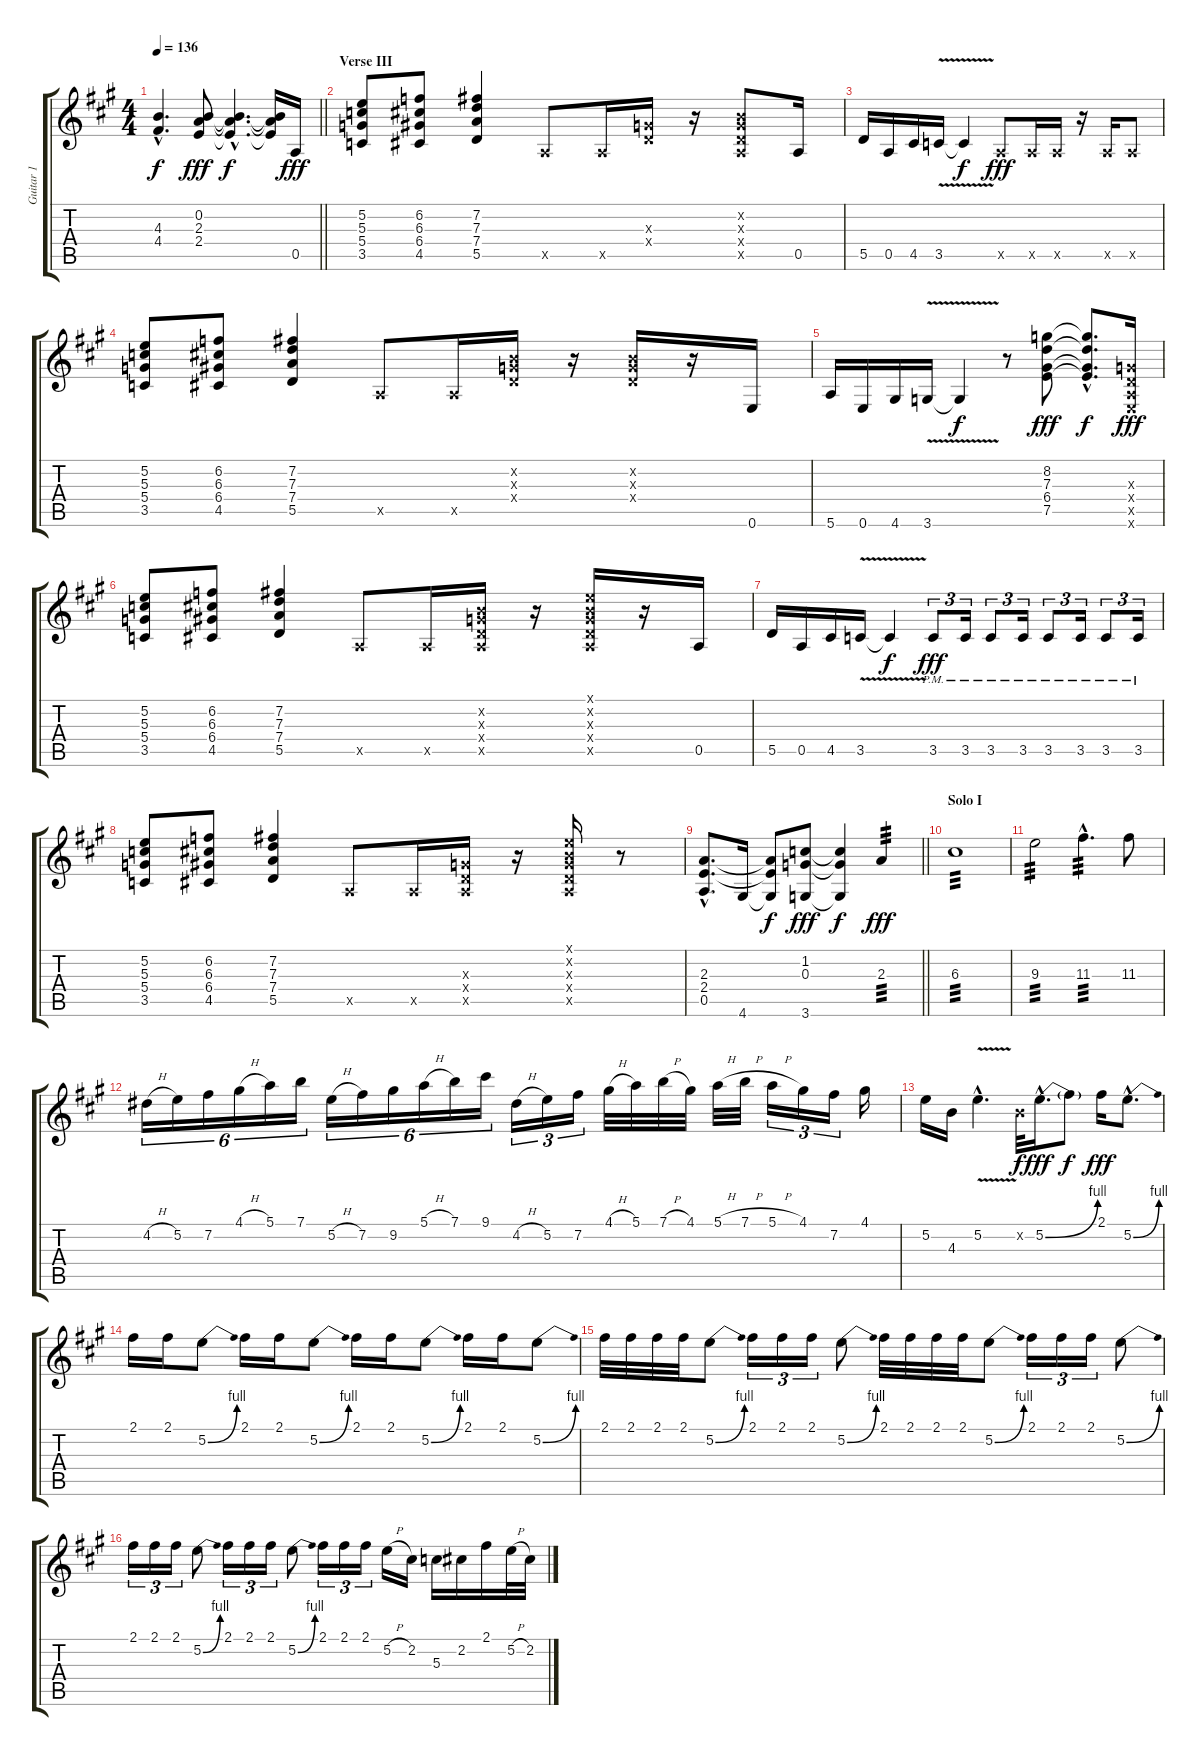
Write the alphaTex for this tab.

\track ("Guitar 1" "Guitar 1") {instrument distortionguitar}
\staff {score tabs}
\tuning (E4 B3 G3 D3 A2 E2) {hide}
\ts (4 4)
\tempo 136
\clef g2
\barLineRight lightlight
\ks a
(4.3{hac t} 4.4{hac t}).4{d dy f} (0.2 2.3 2.4).8{dy fff} (0.2{hac t} 2.3{hac t} 2.4{hac t}).4{d dy f} (0.2{t} 2.3{t} 2.4{t}).16 0.5.16{dy fff} |
\section ("" "Verse III")
(5.2 5.3 5.4 3.5).8 (6.2 6.3 6.4 4.5).8 (7.2 7.3 7.4 5.5).4 0.5{x}.8 0.5{x}.16 (0.3{x} 0.4{x}).16 r.16 (0.2{x} 0.3{x} 0.4{x} 0.5{x}).8 0.5.16 |
5.5.16 0.5.16 4.5.16 3.5{v}.16 3.5{t}.4{dy f} 0.5{x}.8{dy fff} 0.5{x}.16 0.5{x}.16 r.16 0.5{x}.16 0.5{x}.8 |
(5.2 5.3 5.4 3.5).8 (6.2 6.3 6.4 4.5).8 (7.2 7.3 7.4 5.5).4 0.5{x}.8 0.5{x}.16 (0.2{x} 0.3{x} 0.4{x}).16 r.16 (0.2{x} 0.3{x} 0.4{x}).16 r.16 0.6.16 |
5.6.16 0.6.16 4.6.16 3.6{v}.16 3.6{t}.4{dy f} r.8 (8.2 7.3 6.4 7.5).8{dy fff} (8.2{hac t} 7.3{hac t} 6.4{hac t} 7.5{hac t}).8{d dy f} (0.3{x} 0.4{x} 0.5{x} 0.6{x}).16{dy fff} |
(5.2 5.3 5.4 3.5).8 (6.2 6.3 6.4 4.5).8 (7.2 7.3 7.4 5.5).4 0.5{x}.8 0.5{x}.16 (0.2{x} 0.3{x} 0.4{x} 0.5{x}).16 r.16 (0.1{x} 0.2{x} 0.3{x} 0.4{x} 0.5{x}).16 r.16 0.5.16 |
5.5.16 0.5.16 4.5.16 3.5{v}.16 3.5{t}.4{dy f} 3.5{pm}.8{tu (3 2) dy fff} 3.5{pm}.16{tu (3 2)} 3.5{pm}.8{tu (3 2)} 3.5{pm}.16{tu (3 2)} 3.5{pm}.8{tu (3 2)} 3.5{pm}.16{tu (3 2)} 3.5{pm}.8{tu (3 2)} 3.5{pm}.16{tu (3 2)} |
(5.2 5.3 5.4 3.5).8 (6.2 6.3 6.4 4.5).8 (7.2 7.3 7.4 5.5).4 0.5{x}.8 0.5{x}.16 (0.3{x} 0.4{x} 0.5{x}).16 r.16 (0.1{x} 0.2{x} 0.3{x} 0.4{x} 0.5{x}).16 r.8 |
\barLineRight lightlight
(2.3{hac} 2.4{hac} 0.5{hac}).8{d} 4.6.16 (2.3{t} 2.4{t} 4.6{t}).8{dy f} (1.2 0.3 3.6).8{dy fff} (1.2{t} 0.3{t} 3.6{t}).4{dy f} 2.3.4{tp 3 dy fff} |
\section ("" "Solo I")
6.3.1{tp 3} |
9.3.2{tp 3} 11.3{hac}.4{d tp 3} 11.3.8 |
4.2{h}.16{tu (6 4)} 5.2.16{tu (6 4)} 7.2.16{tu (6 4)} 4.1{h}.16{tu (6 4)} 5.1.16{tu (6 4)} 7.1.16{tu (6 4)} 5.2{h}.16{tu (6 4)} 7.2.16{tu (6 4)} 9.2.16{tu (6 4)} 5.1{h}.16{tu (6 4)} 7.1.16{tu (6 4)} 9.1.16{tu (6 4)} 4.2{h}.16{tu (3 2)} 5.2.16{tu (3 2)} 7.2.16{tu (3 2)} 4.1{h}.32 5.1.32 7.1{h}.32 4.1.32 5.1{h}.32 7.1{h}.32 5.1{h}.16{tu (3 2)} 4.1.16{tu (3 2)} 7.2.16{tu (3 2)} 4.1.16 |
5.2.16 4.3.16 5.2{v hac}.4{d} 0.2{x}.32{dy f} 5.2{be (bend 0 0 60 4) hac}.16{d dy fff} 5.2{t}.8{dy f} 2.1.16{dy fff} 5.2{be (bend 0 0 60 4) hac}.8{d} |
2.1.16 2.1.16 5.2{be (bend 0 0 60 4)}.8 2.1.16 2.1.16 5.2{be (bend 0 0 60 4)}.8 2.1.16 2.1.16 5.2{be (bend 0 0 60 4)}.8 2.1.16 2.1.16 5.2{be (bend 0 0 60 4)}.8 |
2.1.32 2.1.32 2.1.32 2.1.32 5.2{be (bend 0 0 60 4)}.8 2.1.16{tu (3 2)} 2.1.16{tu (3 2)} 2.1.16{tu (3 2)} 5.2{be (bend 0 0 60 4)}.8 2.1.32 2.1.32 2.1.32 2.1.32 5.2{be (bend 0 0 60 4)}.8 2.1.16{tu (3 2)} 2.1.16{tu (3 2)} 2.1.16{tu (3 2)} 5.2{be (bend 0 0 60 4)}.8 |
2.1.16{tu (3 2)} 2.1.16{tu (3 2)} 2.1.16{tu (3 2)} 5.2{be (bend 0 0 60 4)}.8 2.1.16{tu (3 2)} 2.1.16{tu (3 2)} 2.1.16{tu (3 2)} 5.2{be (bend 0 0 60 4)}.8 2.1.16{tu (3 2)} 2.1.16{tu (3 2)} 2.1.16{tu (3 2)} 5.2{h}.16 2.2.16 5.3.16 2.2.16 2.1.16 5.2{h}.32 2.2.32
